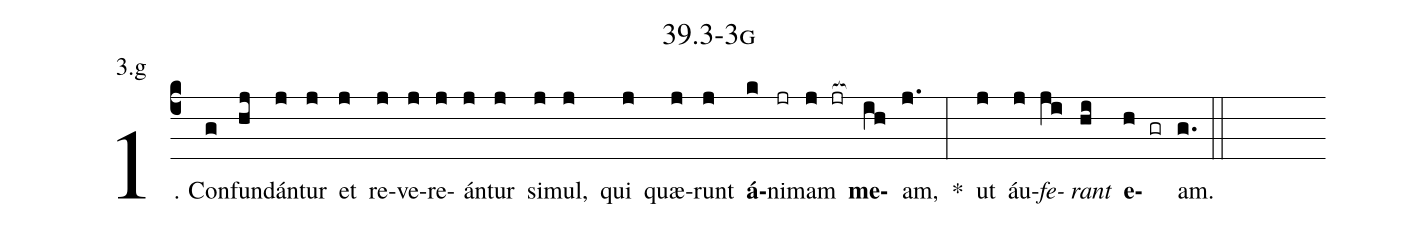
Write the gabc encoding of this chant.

name: 39.3-3g;
annotation: 3.g;
%%
(c4)1. Con(g)fun(hj)dán(j)tur(j) et(j) re(j)ve(j)re(j)án(j)tur(j) si(j)mul,(j) qui(j) quæ(j)runt(j) <b>á</b>(k)ni(jr)mam(j jr[ocb:1{]) <b>me</b>(ih[ocb:0}])am,(j.) *(:) ut(j) áu(j)<i>fe</i>(ji)<i>rant</i>(hi) <b>e</b>(h gr)am.(g.) (::)


%E(j) u(j) o(ji) u(hi) a(h) e.(g.) (::)
